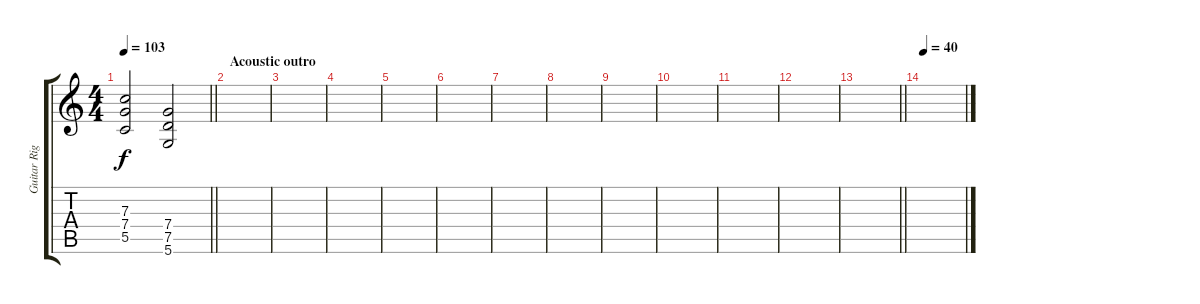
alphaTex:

\track ("Guitar Right" "Guitar Rig") {instrument distortionguitar}
\staff {score tabs}
\tuning (D4 A3 F3 C3 G2 D2) {hide}
\ts (4 4)
\tempo 103
\clef g2
\barLineRight lightlight
\ks aminor
(7.3 7.4 5.5).2{dy f} (7.4 7.5 5.6).2 |
\section ("" "Acoustic outro")
|
|
|
|
|
|
|
|
|
|
|
\barLineRight lightlight
|
\tempo 40
